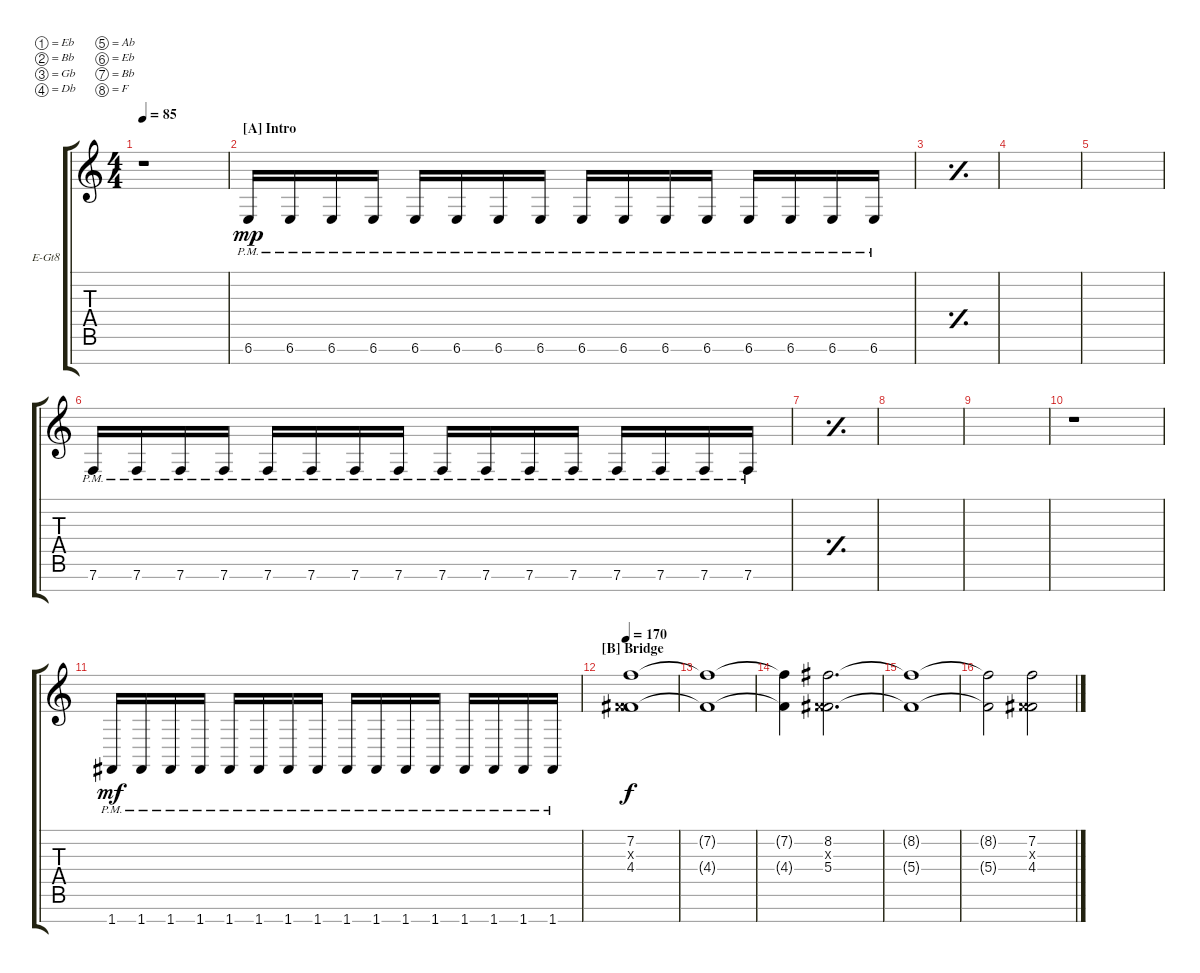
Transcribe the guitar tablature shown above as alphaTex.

\defaultSystemsLayout 4
\bracketExtendMode groupsimilarinstruments
\firstSystemTrackNameOrientation horizontal
\otherSystemsTrackNameOrientation horizontal
\track ("Lead" "E-Gt8") {instrument distortionguitar}
\staff {score tabs}
\tuning (Eb4 Bb3 Gb3 Db3 Ab2 Eb2 Bb1 F1)
\ts (4 4)
\tempo 85
\clef g2
\ks c
r.1{dy mp instrument distortionguitar} |
\section ("A" "Intro")
6.7{pm}.16 6.7{pm}.16 6.7{pm}.16 6.7{pm}.16 6.7{pm}.16 6.7{pm}.16 6.7{pm}.16 6.7{pm}.16 6.7{pm}.16 6.7{pm}.16 6.7{pm}.16 6.7{pm}.16 6.7{pm}.16 6.7{pm}.16 6.7{pm}.16 6.7{pm}.16 |
\simile simple
|
|
|
\simile none
7.7{pm}.16 7.7{pm}.16 7.7{pm}.16 7.7{pm}.16 7.7{pm}.16 7.7{pm}.16 7.7{pm}.16 7.7{pm}.16 7.7{pm}.16 7.7{pm}.16 7.7{pm}.16 7.7{pm}.16 7.7{pm}.16 7.7{pm}.16 7.7{pm}.16 7.7{pm}.16 |
\simile simple
|
|
|
\simile none
r.1 |
1.8{pm}.16{dy mf} 1.8{pm}.16 1.8{pm}.16 1.8{pm}.16 1.8{pm}.16 1.8{pm}.16 1.8{pm}.16 1.8{pm}.16 1.8{pm}.16 1.8{pm}.16 1.8{pm}.16 1.8{pm}.16 1.8{pm}.16 1.8{pm}.16 1.8{pm}.16 1.8{pm}.16 |
\section ("B" "Bridge")
\tempo (170 0.00625)
(4.4 7.2 0.3{x}).1{dy f} |
(4.4{t} 7.2{t}).1 |
(7.2{t} 4.4{t}).4 (5.4 8.2 0.3{x}).2{d} |
(8.2{t} 5.4{t}).1 |
(5.4{t} 8.2{t}).2 (7.2 4.4 0.3{x}).2
